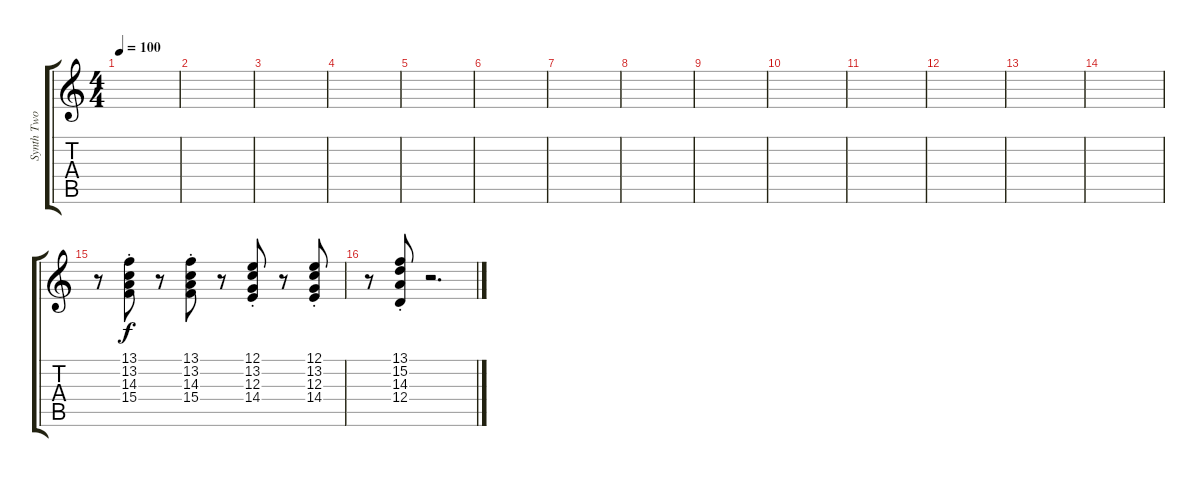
\track (" Synth Two" " Synth Two") {instrument honkytonkpiano}
\staff {score tabs}
\tuning (E4 B3 G3 D3 A2 E2) {hide}
\ts (4 4)
\tempo 100
\clef g2
\ks c
|
|
|
|
|
|
|
|
|
|
|
|
|
|
r.8{volume 8 instrument rockorgan} (13.1 13.2{st} 14.3{st} 15.4).8 r.8 (13.1{st} 13.2{st} 14.3{st} 15.4{st}).8 r.8 (12.1{st} 13.2{st} 12.3{st} 14.4{st}).8 r.8 (12.1{st} 13.2{st} 12.3{st} 14.4{st}).8 |
r.8 (13.1{st} 15.2{st} 14.3{st} 12.4{st}).8 r.2{d}
